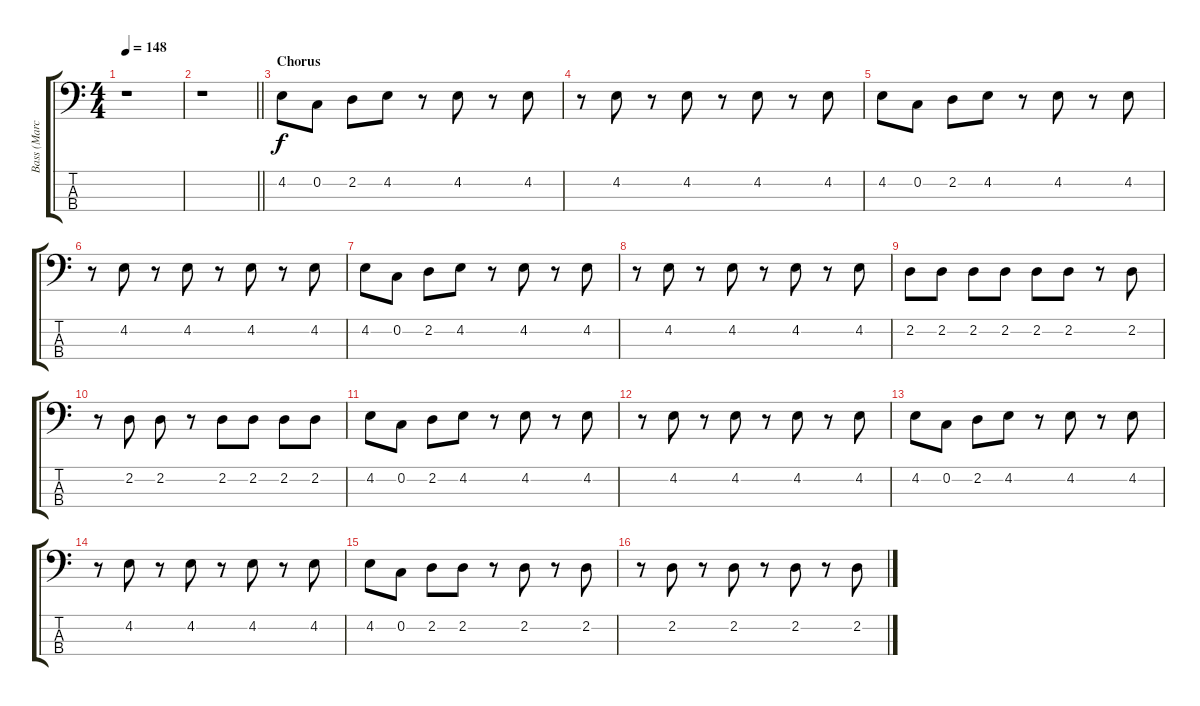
\track ("Bass (Marco)" "Bass (Marc") {instrument electricbassfinger}
\staff {score tabs}
\tuning (F2 C2 G1 D1) {hide}
\ts (4 4)
\tempo 148
\clef f4
\ks c
r.1{dy f} |
\barLineRight lightlight
r.1 |
\section ("" "Chorus")
4.2.8 0.2.8 2.2.8 4.2.8 r.8 4.2.8 r.8 4.2.8 |
r.8 4.2.8 r.8 4.2.8 r.8 4.2.8 r.8 4.2.8 |
4.2.8 0.2.8 2.2.8 4.2.8 r.8 4.2.8 r.8 4.2.8 |
r.8 4.2.8 r.8 4.2.8 r.8 4.2.8 r.8 4.2.8 |
4.2.8 0.2.8 2.2.8 4.2.8 r.8 4.2.8 r.8 4.2.8 |
r.8 4.2.8 r.8 4.2.8 r.8 4.2.8 r.8 4.2.8 |
2.2.8 2.2.8 2.2.8 2.2.8 2.2.8 2.2.8 r.8 2.2.8 |
r.8 2.2.8 2.2.8 r.8 2.2.8 2.2.8 2.2.8 2.2.8 |
4.2.8 0.2.8 2.2.8 4.2.8 r.8 4.2.8 r.8 4.2.8 |
r.8 4.2.8 r.8 4.2.8 r.8 4.2.8 r.8 4.2.8 |
4.2.8 0.2.8 2.2.8 4.2.8 r.8 4.2.8 r.8 4.2.8 |
r.8 4.2.8 r.8 4.2.8 r.8 4.2.8 r.8 4.2.8 |
4.2.8 0.2.8 2.2.8 2.2.8 r.8 2.2.8 r.8 2.2.8 |
r.8 2.2.8 r.8 2.2.8 r.8 2.2.8 r.8 2.2.8
